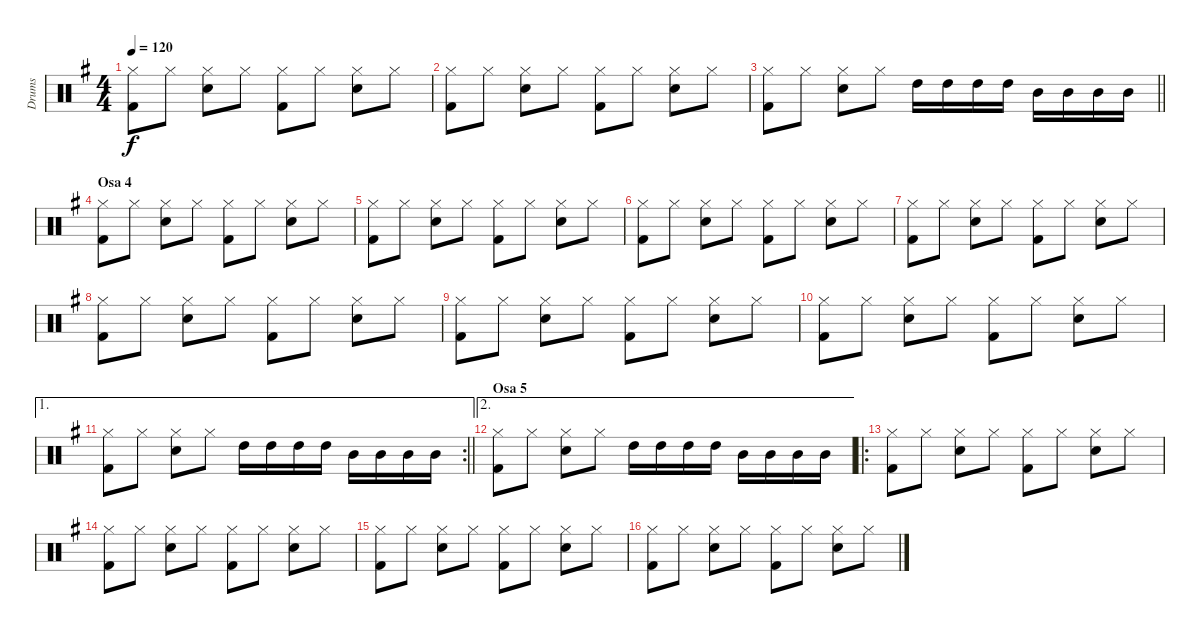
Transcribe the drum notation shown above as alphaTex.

\track ("Drums" "Drums") {instrument percussion}
\staff
\articulation defaults
\ts (4 4)
\tempo 120
\clef neutral
\ks g
("Hi-Hat (closed)" "Kick (hit) 2").8{dy f} "Hi-Hat (closed)".8 ("Hi-Hat (closed)" "Electric Snare (hit)").8 "Hi-Hat (closed)".8 ("Hi-Hat (closed)" "Kick (hit) 2").8 "Hi-Hat (closed)".8 ("Hi-Hat (closed)" "Electric Snare (hit)").8 "Hi-Hat (closed)".8 |
("Hi-Hat (closed)" "Kick (hit) 2").8 "Hi-Hat (closed)".8 ("Hi-Hat (closed)" "Electric Snare (hit)").8 "Hi-Hat (closed)".8 ("Hi-Hat (closed)" "Kick (hit) 2").8 "Hi-Hat (closed)".8 ("Hi-Hat (closed)" "Electric Snare (hit)").8 "Hi-Hat (closed)".8 |
\barLineRight lightlight
("Hi-Hat (closed)" "Kick (hit) 2").8 "Hi-Hat (closed)".8 ("Hi-Hat (closed)" "Electric Snare (hit)").8 "Hi-Hat (closed)".8 "High Tom (hit)".16 "High Tom (hit)".16 "High Tom (hit)".16 "High Tom (hit)".16 "Mid Tom (hit)".16 "Mid Tom (hit)".16 "Mid Tom (hit)".16 "Mid Tom (hit)".16 |
\section ("" "Osa 4")
("Hi-Hat (closed)" "Kick (hit) 2").8 "Hi-Hat (closed)".8 ("Hi-Hat (closed)" "Electric Snare (hit)").8 "Hi-Hat (closed)".8 ("Hi-Hat (closed)" "Kick (hit) 2").8 "Hi-Hat (closed)".8 ("Hi-Hat (closed)" "Electric Snare (hit)").8 "Hi-Hat (closed)".8 |
("Hi-Hat (closed)" "Kick (hit) 2").8 "Hi-Hat (closed)".8 ("Hi-Hat (closed)" "Electric Snare (hit)").8 "Hi-Hat (closed)".8 ("Hi-Hat (closed)" "Kick (hit) 2").8 "Hi-Hat (closed)".8 ("Hi-Hat (closed)" "Electric Snare (hit)").8 "Hi-Hat (closed)".8 |
("Hi-Hat (closed)" "Kick (hit) 2").8 "Hi-Hat (closed)".8 ("Hi-Hat (closed)" "Electric Snare (hit)").8 "Hi-Hat (closed)".8 ("Hi-Hat (closed)" "Kick (hit) 2").8 "Hi-Hat (closed)".8 ("Hi-Hat (closed)" "Electric Snare (hit)").8 "Hi-Hat (closed)".8 |
("Hi-Hat (closed)" "Kick (hit) 2").8 "Hi-Hat (closed)".8 ("Hi-Hat (closed)" "Electric Snare (hit)").8 "Hi-Hat (closed)".8 ("Hi-Hat (closed)" "Kick (hit) 2").8 "Hi-Hat (closed)".8 ("Hi-Hat (closed)" "Electric Snare (hit)").8 "Hi-Hat (closed)".8 |
("Hi-Hat (closed)" "Kick (hit) 2").8 "Hi-Hat (closed)".8 ("Hi-Hat (closed)" "Electric Snare (hit)").8 "Hi-Hat (closed)".8 ("Hi-Hat (closed)" "Kick (hit) 2").8 "Hi-Hat (closed)".8 ("Hi-Hat (closed)" "Electric Snare (hit)").8 "Hi-Hat (closed)".8 |
("Hi-Hat (closed)" "Kick (hit) 2").8 "Hi-Hat (closed)".8 ("Hi-Hat (closed)" "Electric Snare (hit)").8 "Hi-Hat (closed)".8 ("Hi-Hat (closed)" "Kick (hit) 2").8 "Hi-Hat (closed)".8 ("Hi-Hat (closed)" "Electric Snare (hit)").8 "Hi-Hat (closed)".8 |
("Hi-Hat (closed)" "Kick (hit) 2").8 "Hi-Hat (closed)".8 ("Hi-Hat (closed)" "Electric Snare (hit)").8 "Hi-Hat (closed)".8 ("Hi-Hat (closed)" "Kick (hit) 2").8 "Hi-Hat (closed)".8 ("Hi-Hat (closed)" "Electric Snare (hit)").8 "Hi-Hat (closed)".8 |
\ae 1
\rc 2
\barLineRight lightlight
("Hi-Hat (closed)" "Kick (hit) 2").8 "Hi-Hat (closed)".8 ("Hi-Hat (closed)" "Electric Snare (hit)").8 "Hi-Hat (closed)".8 "High Tom (hit)".16 "High Tom (hit)".16 "High Tom (hit)".16 "High Tom (hit)".16 "Mid Tom (hit)".16 "Mid Tom (hit)".16 "Mid Tom (hit)".16 "Mid Tom (hit)".16 |
\ae 2
\section ("" "Osa 5")
("Hi-Hat (closed)" "Kick (hit) 2").8 "Hi-Hat (closed)".8 ("Hi-Hat (closed)" "Electric Snare (hit)").8 "Hi-Hat (closed)".8 "High Tom (hit)".16 "High Tom (hit)".16 "High Tom (hit)".16 "High Tom (hit)".16 "Mid Tom (hit)".16 "Mid Tom (hit)".16 "Mid Tom (hit)".16 "Mid Tom (hit)".16 |
\ro
("Hi-Hat (closed)" "Kick (hit) 2").8 "Hi-Hat (closed)".8 ("Hi-Hat (closed)" "Electric Snare (hit)").8 "Hi-Hat (closed)".8 ("Hi-Hat (closed)" "Kick (hit) 2").8 "Hi-Hat (closed)".8 ("Hi-Hat (closed)" "Electric Snare (hit)").8 "Hi-Hat (closed)".8 |
("Hi-Hat (closed)" "Kick (hit) 2").8 "Hi-Hat (closed)".8 ("Hi-Hat (closed)" "Electric Snare (hit)").8 "Hi-Hat (closed)".8 ("Hi-Hat (closed)" "Kick (hit) 2").8 "Hi-Hat (closed)".8 ("Hi-Hat (closed)" "Electric Snare (hit)").8 "Hi-Hat (closed)".8 |
("Hi-Hat (closed)" "Kick (hit) 2").8 "Hi-Hat (closed)".8 ("Hi-Hat (closed)" "Electric Snare (hit)").8 "Hi-Hat (closed)".8 ("Hi-Hat (closed)" "Kick (hit) 2").8 "Hi-Hat (closed)".8 ("Hi-Hat (closed)" "Electric Snare (hit)").8 "Hi-Hat (closed)".8 |
("Hi-Hat (closed)" "Kick (hit) 2").8 "Hi-Hat (closed)".8 ("Hi-Hat (closed)" "Electric Snare (hit)").8 "Hi-Hat (closed)".8 ("Hi-Hat (closed)" "Kick (hit) 2").8 "Hi-Hat (closed)".8 ("Hi-Hat (closed)" "Electric Snare (hit)").8 "Hi-Hat (closed)".8
